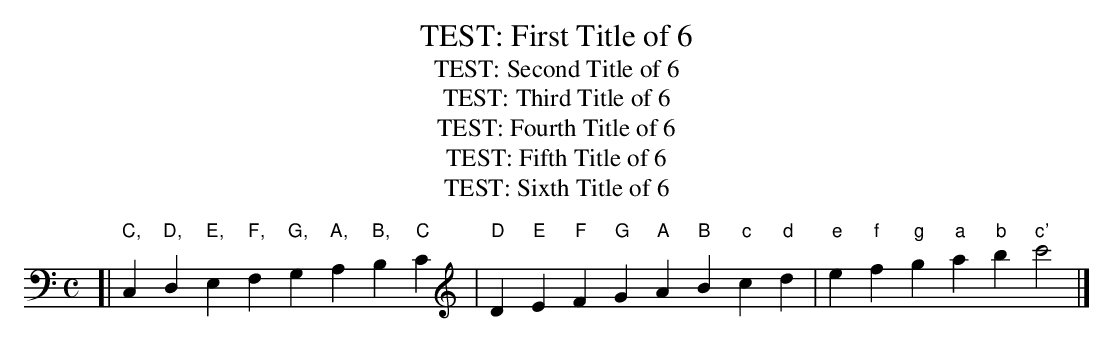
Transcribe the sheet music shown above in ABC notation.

X:1
T: TEST: First Title of 6
T: TEST: Second Title of 6
T: TEST: Third Title of 6
T: TEST: Fourth Title of 6
T: TEST: Fifth Title of 6
T: TEST: Sixth Title of 6
M:C
K:C
L: 1/4
[| "C,"C,"D,"D,"E,"E,"F,"F, "G,"G,"A,"A,"B,"B,"C"C \
|  "D"D"E"E"F"F"G"G "A"A"B"B"c"c"d"d \
|  "e"e"f"f"g"g"a"a "b"b"c'"c'2 |]
